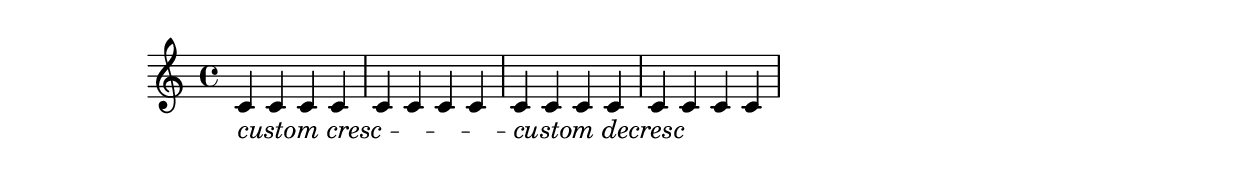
% Do not edit this file; it is automatically
% generated from Documentation/snippets/new
% This file is in the public domain.
%% Note: this file works from version 2.13.36
\version "2.13.36"

\header {
%% Translation of GIT committish: a874fda3641c9e02f61be5c41b215b8304b8ed00

  texidoces = "
Funciones postfijas para la creación de objetos de extensión de texto
personalizados.  Los objetos de extensión deben comenzar en la primera
nota del compás.  Hay que utilizar -\mycresc, en caso contrario el
comienzo del eobjeto de extensión se asignará a la nota siguiente.

"

  doctitlees = "Objeto personalizado de extensión de texto de matices dinámicos postfijo"

%%   Translation of GIT committish: ab9e3136d78bfaf15cc6d77ed1975d252c3fe506


  texidocde = "Die Nachstellung funktioniert für eigene Crescendo-Textstrecker.
Die Strecker sollten an der ersten Note eines Taktes beginnen.  Man muss
-\mycresc benutzen, sonst wird der Beginn des Streckers der nächsten Note
zugewiesen.

"
  doctitlede = "Eigene Dynamiktextspanner nachgestellt"


%% Translation of GIT committish: a06cb0b0d9593ba110e001f2b0f44b8bef084693

  texidocfr = "
Il s'agit de fonctions postfix pour personnaliser l'extension des
crescendos textuels.  L'extension devrait débuter sur la première notte
de la mesure.  Il faut utiliser @code{-\mycresc} -- comme une
articulation -- sous peine que le départ de l'extension n'apparaisse
qu'à la note suivante.
"

  doctitlefr = "Personnalisation des extenseurs de nuance postfix"


  lsrtags = "expressive-marks, tweaks-and-overrides"
  texidoc = "Postfix functions for custom crescendo text spanners.  The spanners
should start on the first note of the measure.  One has to use -\mycresc,
otherwise the spanner start will rather be assigned to the next note.
"
  doctitle = "Dynamics custom text spanner postfix"
} % begin verbatim


% Two functions for (de)crescendo spanners where you can explicitly give the
% spanner text.
mycresc =
#(define-music-function (parser location mymarkup) (markup?)
   (make-music 'CrescendoEvent
               'span-direction START
               'span-type 'text
               'span-text mymarkup))
mydecresc =
#(define-music-function (parser location mymarkup) (markup?)
   (make-music 'DecrescendoEvent
               'span-direction START
               'span-type 'text
               'span-text mymarkup))

\relative c' {
  c4-\mycresc "custom cresc" c4 c4 c4 |
  c4 c4 c4 c4 |
  c4-\mydecresc "custom decresc" c4 c4 c4 |
  c4 c4\! c4 c4
}



